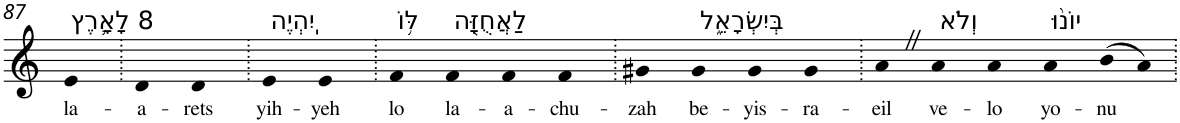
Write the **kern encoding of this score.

**kern	**text
*part1	*part1
*staff1	*staff1
*I"Piano	*
*I'Pno	*
!!LO:PB:g=z
*clefG2	*
*k[]	*
=87	=87
!LO:TX:a:t=8 לָאָ֛רֶץ	!
!	!LO:LY:b
4e	la-
=88.	=88.
!	!LO:LY:b
4d	-a-
!	!LO:LY:b
4d	-rets
=89.	=89.
!LO:TX:a:t=יִֽהְיֶה	!
!	!LO:LY:b
4e	yih-
!	!LO:LY:b
4e	-yeh
=90.	=90.
!LO:TX:a:t=לּ֥וֹ	!
!	!LO:LY:b
4f	lo
!LO:TX:a:t=לַאֲחֻזָּ֖ה	!
!	!LO:LY:b
4f	la-
!	!LO:LY:b
4f	-a-
!	!LO:LY:b
4f	-chu-
=91.	=91.
!	!LO:LY:b
4g#X	-zah
!LO:TX:a:t=בְּיִשְׂרָאֵ֑ל	!
!	!LO:LY:b
4g#	be-
!	!LO:LY:b
4g#	-yis-
!	!LO:LY:b
4g#	-ra-
=92.	=92.
!	!LO:LY:b
4aZ	-eil
!LO:TX:a:t=וְלֹא	!
!	!LO:LY:b
4a	ve-
!	!LO:LY:b
4a	-lo
!LO:TX:a:t=יוֹנ֨וּ	!
!	!LO:LY:b
4a	yo-
!	!LO:LY:b
(>8b	-nu
8a)	.
=.	=.
*-	*-
